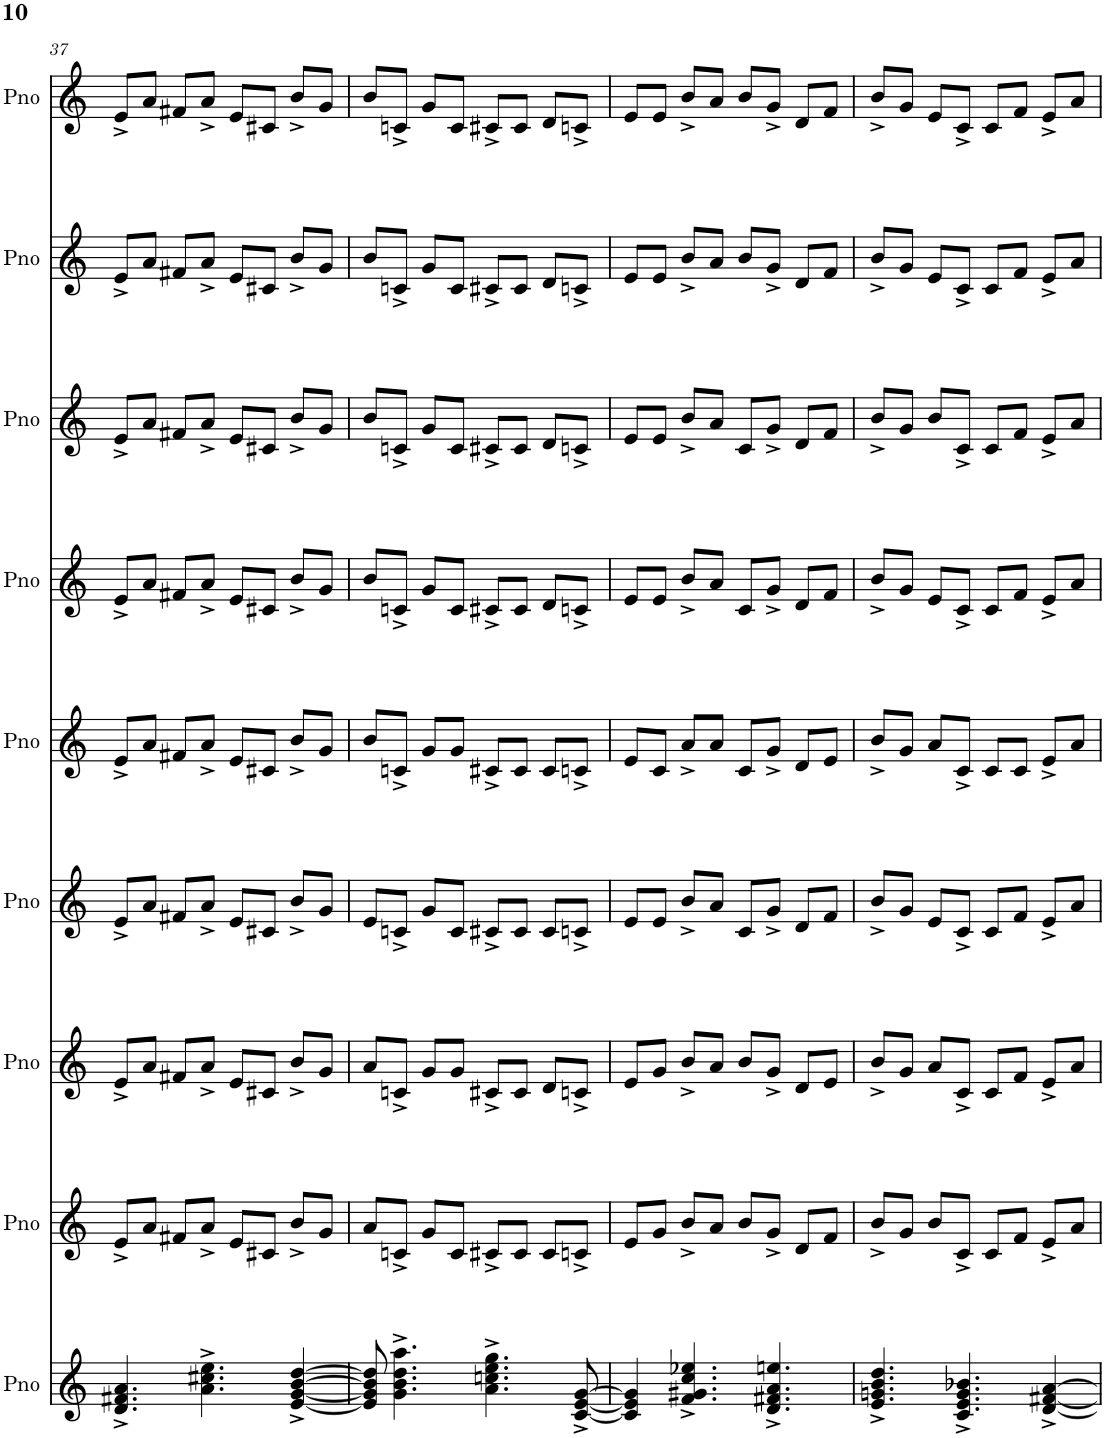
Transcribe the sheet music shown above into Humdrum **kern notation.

**kern	**kern	**kern	**kern	**kern	**kern	**kern	**kern	**kern
*part9	*part8	*part7	*part6	*part5	*part4	*part3	*part2	*part1
*staff9	*staff8	*staff7	*staff6	*staff5	*staff4	*staff3	*staff2	*staff1
*I"Piano	*I"Piano	*I"Piano	*I"Piano	*I"Piano	*I"Piano	*I"Piano	*I"Piano	*I"Piano
*I'Pno	*I'Pno	*I'Pno	*I'Pno	*I'Pno	*I'Pno	*I'Pno	*I'Pno	*I'Pno
!!LO:PB:g=z
*clefG2	*clefG2	*clefG2	*clefG2	*clefG2	*clefG2	*clefG2	*clefG2	*clefG2
*k[]	*k[]	*k[]	*k[]	*k[]	*k[]	*k[]	*k[]	*k[]
*M4/4	*M4/4	*M4/4	*M4/4	*M4/4	*M4/4	*M4/4	*M4/4	*M4/4
=37	=37	=37	=37	=37	=37	=37	=37	=37
4.d/^ 4.f#X/^ 4.a/^	8e^/L	8e^/L	8e^/L	8e^/L	8e^/L	8e^/L	8e^/L	8e^/L
.	8a/J	8a/J	8a/J	8a/J	8a/J	8a/J	8a/J	8a/J
.	8f#X/L	8f#X/L	8f#X/L	8f#X/L	8f#X/L	8f#X/L	8f#X/L	8f#X/L
4.a\^ 4.cc#X\^ 4.ee\^	8a^/J	8a^/J	8a^/J	8a^/J	8a^/J	8a^/J	8a^/J	8a^/J
.	8e/L	8e/L	8e/L	8e/L	8e/L	8e/L	8e/L	8e/L
.	8c#X/J	8c#X/J	8c#X/J	8c#X/J	8c#X/J	8c#X/J	8c#X/J	8c#X/J
[4e/^ [4g/^ [4b/^ [4dd/^	8b^/L	8b^/L	8b^/L	8b^/L	8b^/L	8b^/L	8b^/L	8b^/L
.	8g/J	8g/J	8g/J	8g/J	8g/J	8g/J	8g/J	8g/J
=38	=38	=38	=38	=38	=38	=38	=38	=38
8e/] 8g/] 8b/] 8dd/]	8a/L	8a/L	8e/L	8b/L	8b/L	8b/L	8b/L	8b/L
4.g\^ 4.b\^ 4.dd\^ 4.aa\^	8cn^/J	8cn^/J	8cn^/J	8cn^/J	8cn^/J	8cn^/J	8cn^/J	8cn^/J
.	8g/L	8g/L	8g/L	8g/L	8g/L	8g/L	8g/L	8g/L
.	8c/J	8g/J	8c/J	8g/J	8c/J	8c/J	8c/J	8c/J
4.a\^ 4.ccn\^ 4.ee\^ 4.gg\^	8c#X^/L	8c#X^/L	8c#X^/L	8c#X^/L	8c#X^/L	8c#X^/L	8c#X^/L	8c#X^/L
.	8c#/J	8c#/J	8c#/J	8c#/J	8c#/J	8c#/J	8c#/J	8c#/J
.	8c#/L	8d/L	8c#/L	8c#/L	8d/L	8d/L	8d/L	8d/L
[8c/^ [8e/^ [8g/^	8cn^/J	8cn^/J	8cn^/J	8cn^/J	8cn^/J	8cn^/J	8cn^/J	8cn^/J
=39	=39	=39	=39	=39	=39	=39	=39	=39
4c/] 4e/] 4g/]	8e/L	8e/L	8e/L	8e/L	8e/L	8e/L	8e/L	8e/L
.	8g/J	8g/J	8e/J	8c/J	8e/J	8e/J	8e/J	8e/J
4.f/^ 4.g#X/^ 4.cc/^ 4.ee-X/^	8b^/L	8b^/L	8b^/L	8a^/L	8b^/L	8b^/L	8b^/L	8b^/L
.	8a/J	8a/J	8a/J	8a/J	8a/J	8a/J	8a/J	8a/J
.	8b/L	8b/L	8c/L	8c/L	8c/L	8c/L	8b/L	8b/L
4.d/^ 4.f#X/^ 4.a/^ 4.een/^	8g^/J	8g^/J	8g^/J	8g^/J	8g^/J	8g^/J	8g^/J	8g^/J
.	8d/L	8d/L	8d/L	8d/L	8d/L	8d/L	8d/L	8d/L
.	8f/J	8e/J	8f/J	8e/J	8f/J	8f/J	8f/J	8f/J
=40	=40	=40	=40	=40	=40	=40	=40	=40
4.e/^ 4.gn/^ 4.b/^ 4.dd/^	8b^/L	8b^/L	8b^/L	8b^/L	8b^/L	8b^/L	8b^/L	8b^/L
.	8g/J	8g/J	8g/J	8g/J	8g/J	8g/J	8g/J	8g/J
.	8b/L	8a/L	8e/L	8a/L	8e/L	8b/L	8e/L	8e/L
4.c/^ 4.e/^ 4.g/^ 4.b-X/^	8c^/J	8c^/J	8c^/J	8c^/J	8c^/J	8c^/J	8c^/J	8c^/J
.	8c/L	8c/L	8c/L	8c/L	8c/L	8c/L	8c/L	8c/L
.	8f/J	8f/J	8f/J	8c/J	8f/J	8f/J	8f/J	8f/J
[4d/^ [4f#X/^ [4a/^	8e^/L	8e^/L	8e^/L	8e^/L	8e^/L	8e^/L	8e^/L	8e^/L
.	8a/J	8a/J	8a/J	8a/J	8a/J	8a/J	8a/J	8a/J
=	=	=	=	=	=	=	=	=
*-	*-	*-	*-	*-	*-	*-	*-	*-
